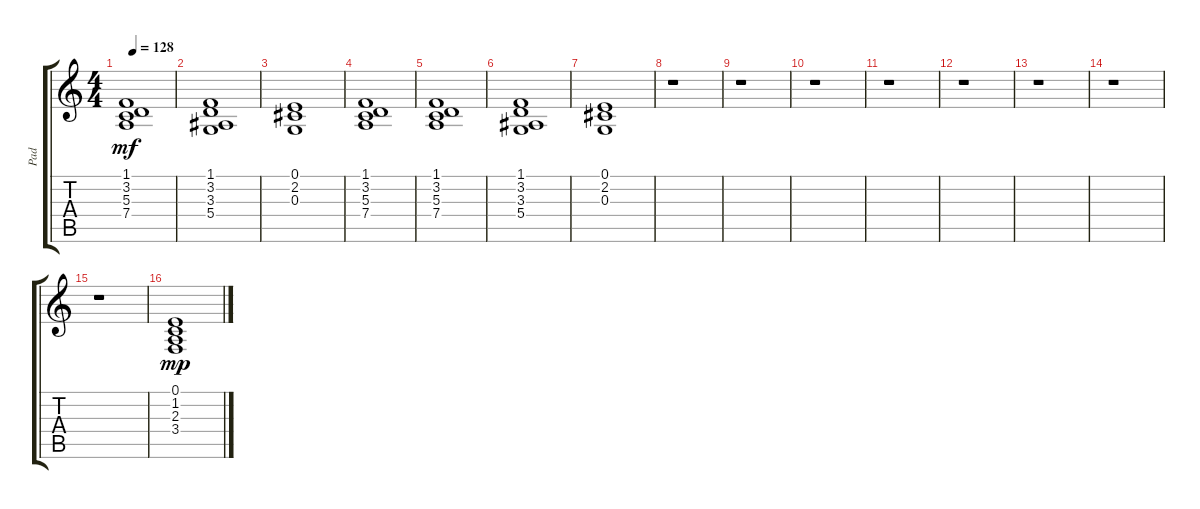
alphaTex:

\track ("Pad" "Pad") {instrument pad2warm}
\staff {score tabs}
\tuning (E4 B3 G3 D3 A2 E2) {hide}
\ts (4 4)
\tempo 128
\clef g2
\ks c
(1.1 3.2 5.3 7.4).1{dy mf} |
(1.1 3.2 3.3 5.4).1 |
(0.1 2.2 0.3).1 |
(1.1 3.2 5.3 7.4).1 |
(1.1 3.2 5.3 7.4).1 |
(1.1 3.2 3.3 5.4).1 |
(0.1 2.2 0.3).1 |
r.1 |
r.1 |
r.1 |
r.1 |
r.1 |
r.1 |
r.1 |
r.1 |
(0.1 1.2 2.3 3.4).1{dy mp volume 11}
